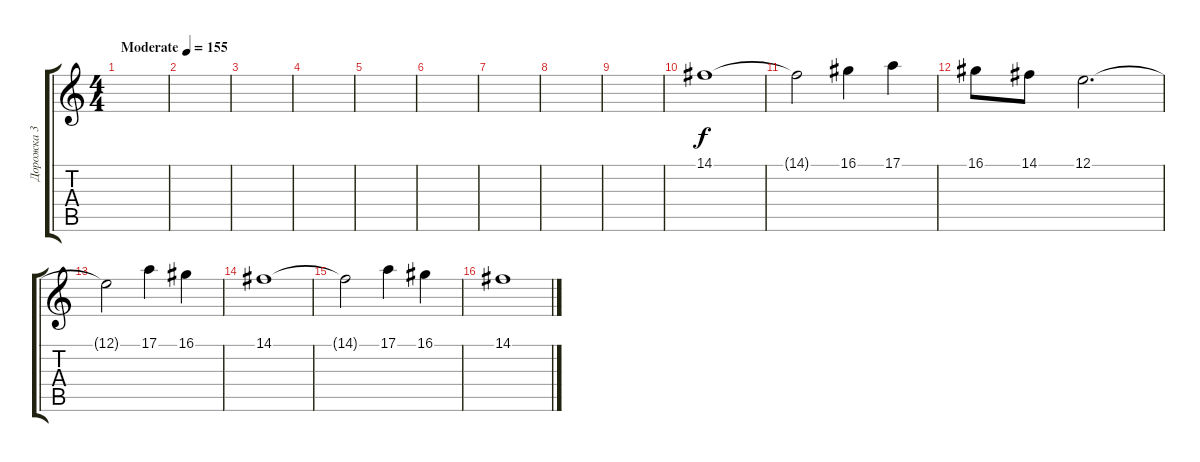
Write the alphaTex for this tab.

\track ("Дорожка 3" "Дорожка 3") {instrument flute}
\staff {score tabs}
\tuning (E4 B3 G3 D3 A2 E2) {hide}
\ts (4 4)
\tempo (155 "Moderate")
\clef g2
\ks c
|
|
|
|
|
|
|
|
|
14.1.1 |
14.1{t}.2 16.1.4 17.1.4 |
16.1.8 14.1.8 12.1.2{d} |
12.1{t}.2 17.1.4 16.1.4 |
14.1.1 |
14.1{t}.2 17.1.4 16.1.4 |
14.1.1
